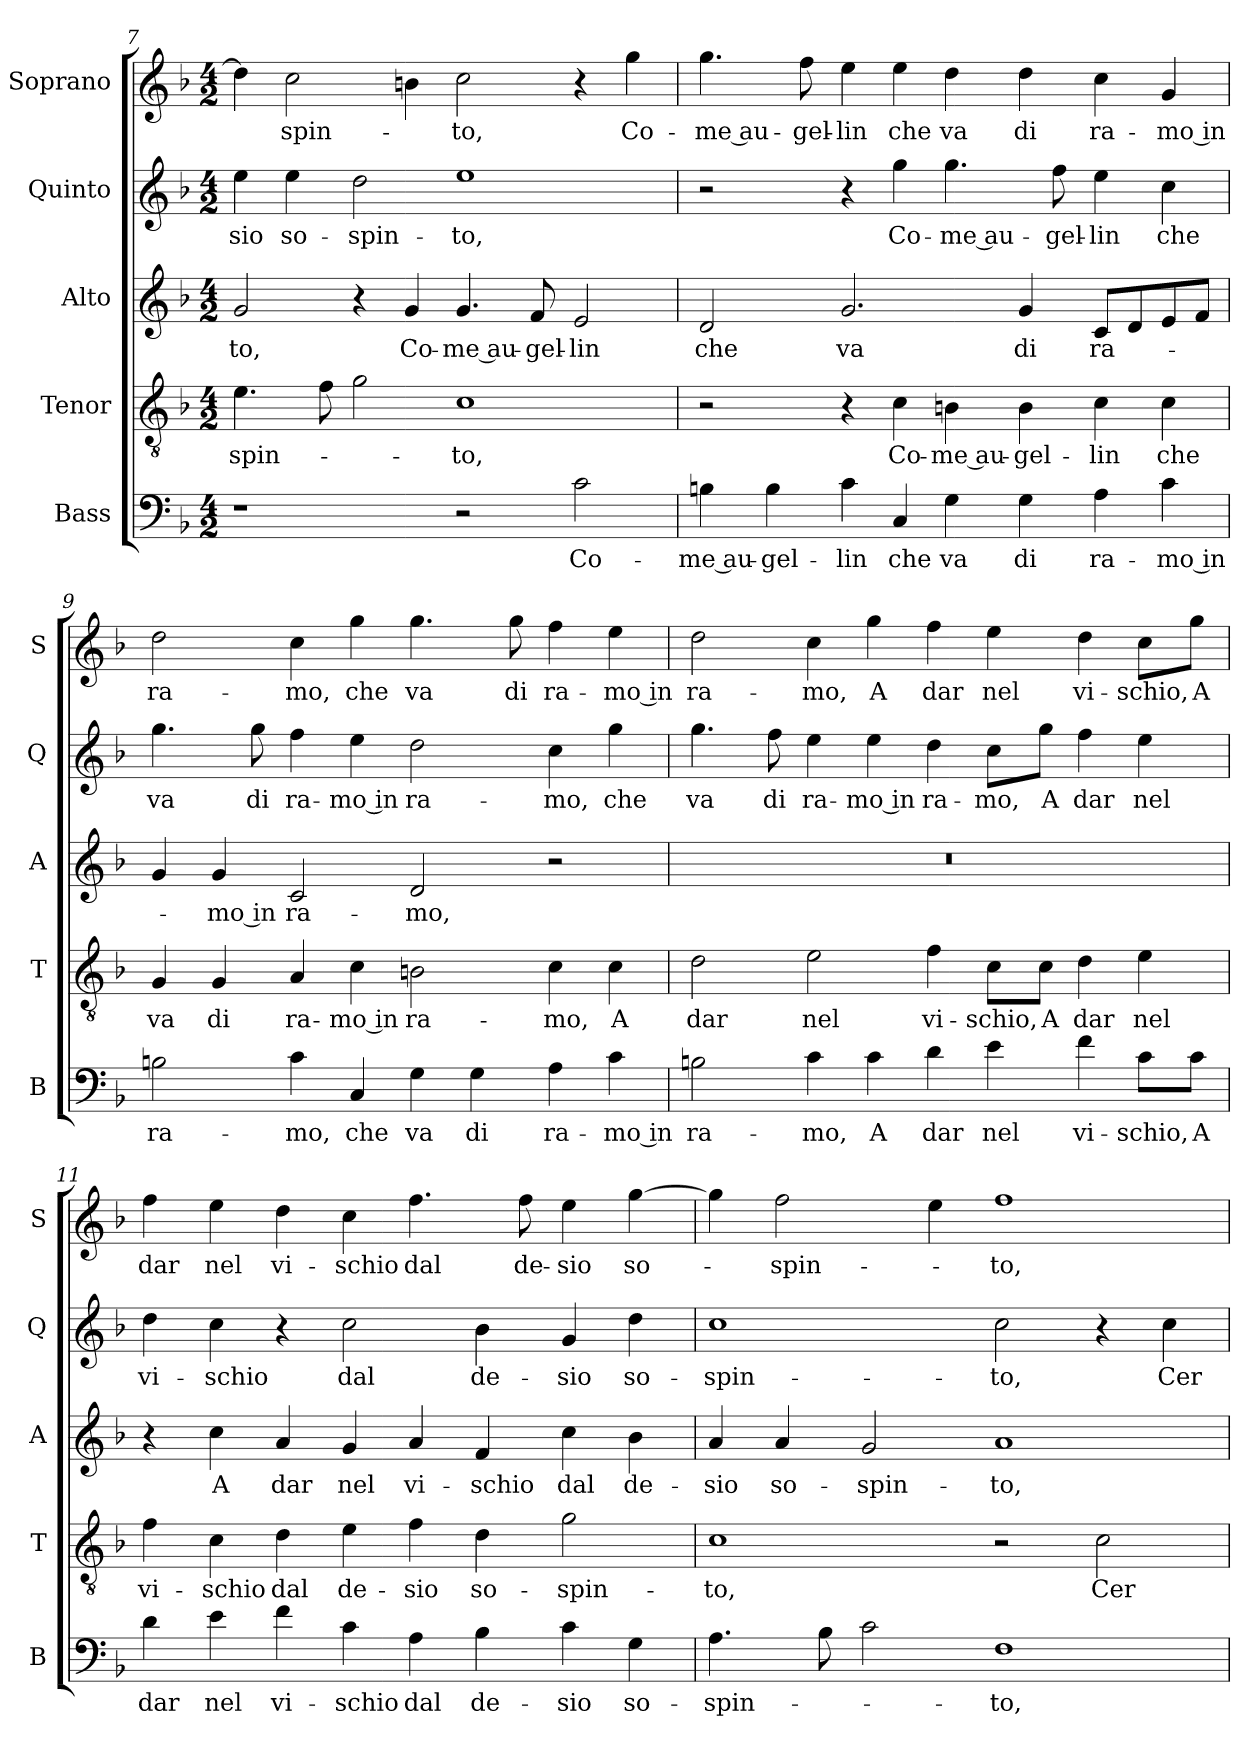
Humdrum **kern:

**kern	**text	**kern	**text	**kern	**text	**kern	**text	**kern	**text
*part5	*part5	*part4	*part4	*part3	*part3	*part2	*part2	*part1	*part1
*staff5	*staff5	*staff4	*staff4	*staff3	*staff3	*staff2	*staff2	*staff1	*staff1
*I"Bass	*	*I"Tenor	*	*I"Alto	*	*I"Quinto	*	*I"Soprano	*
*I'B	*	*I'T	*	*I'A	*	*I'Q	*	*I'S	*
!!LO:LB:g=z
*clefF4	*	*clefGv2	*	*clefG2	*	*clefG2	*	*clefG2	*
*k[b-]	*	*k[b-]	*	*k[b-]	*	*k[b-]	*	*k[b-]	*
*F:	*	*F:	*	*F:	*	*F:	*	*F:	*
*M4/2	*	*M4/2	*	*M4/2	*	*M4/2	*	*M4/2	*
=7	=7	=7	=7	=7	=7	=7	=7	=7	=7
!	!	!	!LO:LY:b	!	!LO:LY:b	!	!LO:LY:b	!	!
1r	.	4.e\	-spin-	2g/	-to,	4ee\	-sio	4dd\]	.
!	!	!	!	!	!	!	!LO:LY:b	!	!LO:LY:b
.	.	.	.	.	.	4ee\	so-	2cc\	-spin-
.	.	8f\	.	.	.	.	.	.	.
!	!	!	!	!	!	!	!LO:LY:b	!	!
.	.	2g\	.	4r	.	2dd\	-spin-	.	.
!	!	!	!	!	!LO:LY:b	!	!	!	!
.	.	.	.	4g/	Co-	.	.	4bn\	.
!	!	!	!LO:LY:b	!	!LO:LY:b	!	!LO:LY:b	!	!LO:LY:b
2r	.	1c	-to,	4.g/	-me au-	1ee	-to,	2cc\	-to,
!	!	!	!	!	!LO:LY:b	!	!	!	!
.	.	.	.	8f/	-gel-	.	.	.	.
!	!LO:LY:b	!	!	!	!LO:LY:b	!	!	!	!
2c\	Co-	.	.	2e/	-lin	.	.	4r	.
!	!	!	!	!	!	!	!	!	!LO:LY:b
.	.	.	.	.	.	.	.	4gg\	Co-
=8	=8	=8	=8	=8	=8	=8	=8	=8	=8
!	!LO:LY:b	!	!	!	!LO:LY:b	!	!	!	!LO:LY:b
4Bn\	-me au-	2r	.	2d/	che	2r	.	4.gg\	-me au-
!	!LO:LY:b	!	!	!	!	!	!	!	!
4B\	-gel-	.	.	.	.	.	.	.	.
!	!	!	!	!	!	!	!	!	!LO:LY:b
.	.	.	.	.	.	.	.	8ff\	-gel-
!	!LO:LY:b	!	!	!	!LO:LY:b	!	!	!	!LO:LY:b
4c\	-lin	4r	.	2.g/	va	4r	.	4ee\	-lin
!	!LO:LY:b	!	!LO:LY:b	!	!	!	!LO:LY:b	!	!LO:LY:b
4C/	che	4c\	Co-	.	.	4gg\	Co-	4ee\	che
!	!LO:LY:b	!	!LO:LY:b	!	!	!	!LO:LY:b	!	!LO:LY:b
4G\	va	4Bn\	-me au-	.	.	4.gg\	-me au-	4dd\	va
!	!LO:LY:b	!	!LO:LY:b	!	!LO:LY:b	!	!	!	!LO:LY:b
4G\	di	4B\	-gel-	4g/	di	.	.	4dd\	di
!	!	!	!	!	!	!	!LO:LY:b	!	!
.	.	.	.	.	.	8ff\	-gel-	.	.
!	!LO:LY:b	!	!LO:LY:b	!	!LO:LY:b	!	!LO:LY:b	!	!LO:LY:b
4A\	ra-	4c\	-lin	8c/L	ra-	4ee\	-lin	4cc\	ra-
.	.	.	.	8d/	.	.	.	.	.
!	!LO:LY:b	!	!LO:LY:b	!	!	!	!LO:LY:b	!	!LO:LY:b
4c\	-mo in	4c\	che	8e/	.	4cc\	che	4g/	-mo in
.	.	.	.	8f/J	.	.	.	.	.
!!LO:PB:g=z
=9	=9	=9	=9	=9	=9	=9	=9	=9	=9
!	!LO:LY:b	!	!LO:LY:b	!	!	!	!LO:LY:b	!	!LO:LY:b
2Bn\	ra-	4G/	va	4g/	.	4.gg\	va	2dd\	ra-
!	!	!	!LO:LY:b	!	!LO:LY:b	!	!	!	!
.	.	4G/	di	4g/	-mo in	.	.	.	.
!	!	!	!	!	!	!	!LO:LY:b	!	!
.	.	.	.	.	.	8gg\	di	.	.
!	!LO:LY:b	!	!LO:LY:b	!	!LO:LY:b	!	!LO:LY:b	!	!LO:LY:b
4c\	-mo,	4A/	ra-	2c/	ra-	4ff\	ra-	4cc\	-mo,
!	!LO:LY:b	!	!LO:LY:b	!	!	!	!LO:LY:b	!	!LO:LY:b
4C/	che	4c\	-mo in	.	.	4ee\	-mo in	4gg\	che
!	!LO:LY:b	!	!LO:LY:b	!	!LO:LY:b	!	!LO:LY:b	!	!LO:LY:b
4G\	va	2Bn\	ra-	2d/	-mo,	2dd\	ra-	4.gg\	va
!	!LO:LY:b	!	!	!	!	!	!	!	!
4G\	di	.	.	.	.	.	.	.	.
!	!	!	!	!	!	!	!	!	!LO:LY:b
.	.	.	.	.	.	.	.	8gg\	di
!	!LO:LY:b	!	!LO:LY:b	!	!	!	!LO:LY:b	!	!LO:LY:b
4A\	ra-	4c\	-mo,	2r	.	4cc\	-mo,	4ff\	ra-
!	!LO:LY:b	!	!LO:LY:b	!	!	!	!LO:LY:b	!	!LO:LY:b
4c\	-mo in	4c\	A	.	.	4gg\	che	4ee\	-mo in
=10	=10	=10	=10	=10	=10	=10	=10	=10	=10
!	!LO:LY:b	!	!LO:LY:b	!	!	!	!LO:LY:b	!	!LO:LY:b
2Bn\	ra-	2d\	dar	0r	.	4.gg\	va	2dd\	ra-
!	!	!	!	!	!	!	!LO:LY:b	!	!
.	.	.	.	.	.	8ff\	di	.	.
!	!LO:LY:b	!	!LO:LY:b	!	!	!	!LO:LY:b	!	!LO:LY:b
4c\	-mo,	2e\	nel	.	.	4ee\	ra-	4cc\	-mo,
!	!LO:LY:b	!	!	!	!	!	!LO:LY:b	!	!LO:LY:b
4c\	A	.	.	.	.	4ee\	-mo in	4gg\	A
!	!LO:LY:b	!	!LO:LY:b	!	!	!	!LO:LY:b	!	!LO:LY:b
4d\	dar	4f\	vi-	.	.	4dd\	ra-	4ff\	dar
!	!LO:LY:b	!	!LO:LY:b	!	!	!	!LO:LY:b	!	!LO:LY:b
4e\	nel	8c\L	-schio,	.	.	8cc\L	-mo,	4ee\	nel
!	!	!	!LO:LY:b	!	!	!	!LO:LY:b	!	!
.	.	8c\J	A	.	.	8gg\J	A	.	.
!	!LO:LY:b	!	!LO:LY:b	!	!	!	!LO:LY:b	!	!LO:LY:b
4f\	vi-	4d\	dar	.	.	4ff\	dar	4dd\	vi-
!	!LO:LY:b	!	!LO:LY:b	!	!	!	!LO:LY:b	!	!LO:LY:b
8c\L	-schio,	4e\	nel	.	.	4ee\	nel	8cc\L	-schio,
!	!LO:LY:b	!	!	!	!	!	!	!	!LO:LY:b
8c\J	A	.	.	.	.	.	.	8gg\J	A
!!LO:LB:g=z
=11	=11	=11	=11	=11	=11	=11	=11	=11	=11
!	!LO:LY:b	!	!LO:LY:b	!	!	!	!LO:LY:b	!	!LO:LY:b
4d\	dar	4f\	vi-	4r	.	4dd\	vi-	4ff\	dar
!	!LO:LY:b	!	!LO:LY:b	!	!LO:LY:b	!	!LO:LY:b	!	!LO:LY:b
4e\	nel	4c\	-schio	4cc\	A	4cc\	-schio	4ee\	nel
!	!LO:LY:b	!	!LO:LY:b	!	!LO:LY:b	!	!	!	!LO:LY:b
4f\	vi-	4d\	dal	4a/	dar	4r	.	4dd\	vi-
!	!LO:LY:b	!	!LO:LY:b	!	!LO:LY:b	!	!LO:LY:b	!	!LO:LY:b
4c\	-schio	4e\	de-	4g/	nel	2cc\	dal	4cc\	-schio
!	!LO:LY:b	!	!LO:LY:b	!	!LO:LY:b	!	!	!	!LO:LY:b
4A\	dal	4f\	-sio	4a/	vi-	.	.	4.ff\	dal
!	!LO:LY:b	!	!LO:LY:b	!	!LO:LY:b	!	!LO:LY:b	!	!
4B-\	de-	4d\	so-	4f/	-schio	4b-\	de-	.	.
!	!	!	!	!	!	!	!	!	!LO:LY:b
.	.	.	.	.	.	.	.	8ff\	de-
!	!LO:LY:b	!	!LO:LY:b	!	!LO:LY:b	!	!LO:LY:b	!	!LO:LY:b
4c\	-sio	2g\	-spin-	4cc\	dal	4g/	-sio	4ee\	-sio
!	!LO:LY:b	!	!	!	!LO:LY:b	!	!LO:LY:b	!	!LO:LY:b
4G\	so-	.	.	4b-\	de-	4dd\	so-	[4gg\	so-
=12	=12	=12	=12	=12	=12	=12	=12	=12	=12
!	!LO:LY:b	!	!LO:LY:b	!	!LO:LY:b	!	!LO:LY:b	!	!
4.A\	-spin-	1c	-to,	4a/	-sio	1cc	-spin-	4gg\]	.
!	!	!	!	!	!LO:LY:b	!	!	!	!LO:LY:b
.	.	.	.	4a/	so-	.	.	2ff\	-spin-
8B-\	.	.	.	.	.	.	.	.	.
!	!	!	!	!	!LO:LY:b	!	!	!	!
2c\	.	.	.	2g/	-spin-	.	.	.	.
.	.	.	.	.	.	.	.	4ee\	.
!	!LO:LY:b	!	!	!	!LO:LY:b	!	!LO:LY:b	!	!LO:LY:b
1F	-to,	2r	.	1a	-to,	2cc\	-to,	1ff	-to,
!	!	!	!LO:LY:b	!	!	!	!	!	!
.	.	2c\	Cer-	.	.	4r	.	.	.
!	!	!	!	!	!	!	!LO:LY:b	!	!
.	.	.	.	.	.	4cc\	Cer-	.	.
=	=	=	=	=	=	=	=	=	=
*-	*-	*-	*-	*-	*-	*-	*-	*-	*-
